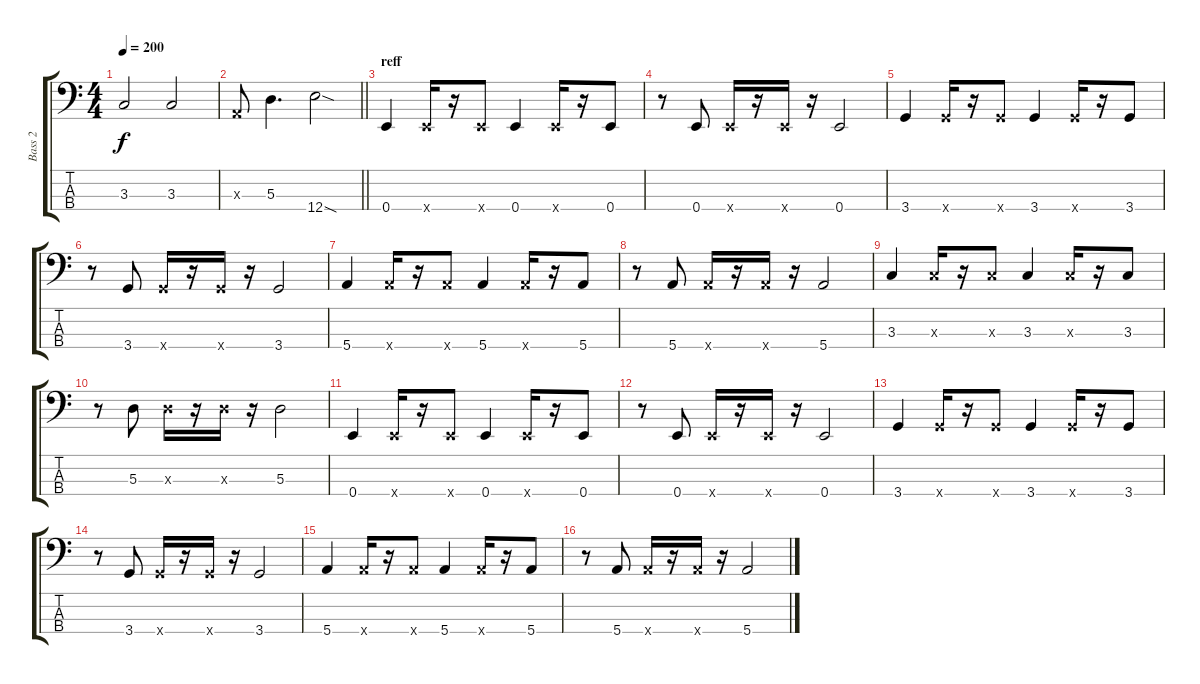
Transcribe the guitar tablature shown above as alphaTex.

\track ("Bass 2" "Bass 2") {instrument electricbassfinger}
\staff {score tabs}
\tuning (G2 D2 A1 E1) {hide}
\ts (4 4)
\tempo 200
\clef f4
\ks c
3.3.2{dy f} 3.3.2 |
\barLineRight lightlight
0.3{x}.8 5.3.4{d} 12.4{sod}.2 |
\section ("" "reff")
0.4.4 0.4{x}.16 r.16 0.4{x}.8 0.4.4 0.4{x}.16 r.16 0.4.8 |
r.8 0.4.8 0.4{x}.16 r.16 0.4{x}.16 r.16 0.4.2 |
3.4.4 3.4{x}.16 r.16 3.4{x}.8 3.4.4 3.4{x}.16 r.16 3.4.8 |
r.8 3.4.8 3.4{x}.16 r.16 3.4{x}.16 r.16 3.4.2 |
5.4.4 5.4{x}.16 r.16 5.4{x}.8 5.4.4 5.4{x}.16 r.16 5.4.8 |
r.8 5.4.8 5.4{x}.16 r.16 5.4{x}.16 r.16 5.4.2 |
3.3.4 3.3{x}.16 r.16 3.3{x}.8 3.3.4 3.3{x}.16 r.16 3.3.8 |
r.8 5.3.8 5.3{x}.16 r.16 5.3{x}.16 r.16 5.3.2 |
0.4.4 0.4{x}.16 r.16 0.4{x}.8 0.4.4 0.4{x}.16 r.16 0.4.8 |
r.8 0.4.8 0.4{x}.16 r.16 0.4{x}.16 r.16 0.4.2 |
3.4.4 3.4{x}.16 r.16 3.4{x}.8 3.4.4 3.4{x}.16 r.16 3.4.8 |
r.8 3.4.8 3.4{x}.16 r.16 3.4{x}.16 r.16 3.4.2 |
5.4.4 5.4{x}.16 r.16 5.4{x}.8 5.4.4 5.4{x}.16 r.16 5.4.8 |
r.8 5.4.8 5.4{x}.16 r.16 5.4{x}.16 r.16 5.4.2
